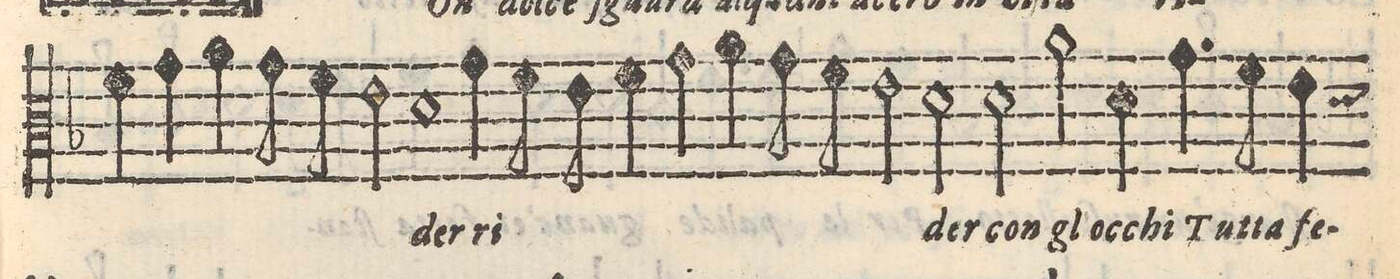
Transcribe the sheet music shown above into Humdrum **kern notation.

**kern	**text
*I"TENORE	*
*clefC3	*
*k[b-]	*
*met(C)	*
*M4/4	*
4f\	.
4g\	.
=18-	=18-
4a\	.
8g\	.
8f\	.
2e\	.
=19-	=19-
1d	-der
=20-	=20-
4g\	ri-
8f\	.
8e\	.
4f\	.
4g\	.
=21-	=21-
4a\	.
8g\	.
8f\	.
2e\	.
=22-	=22-
2d\	-der
2d\	con
=23-	=23-
2a\	gl'oc-
4d\	-chi
4.g\	Tut-
=24-	=24-
8f\	-ta
4e\	fe-
*custos:c	*
*-	*-
